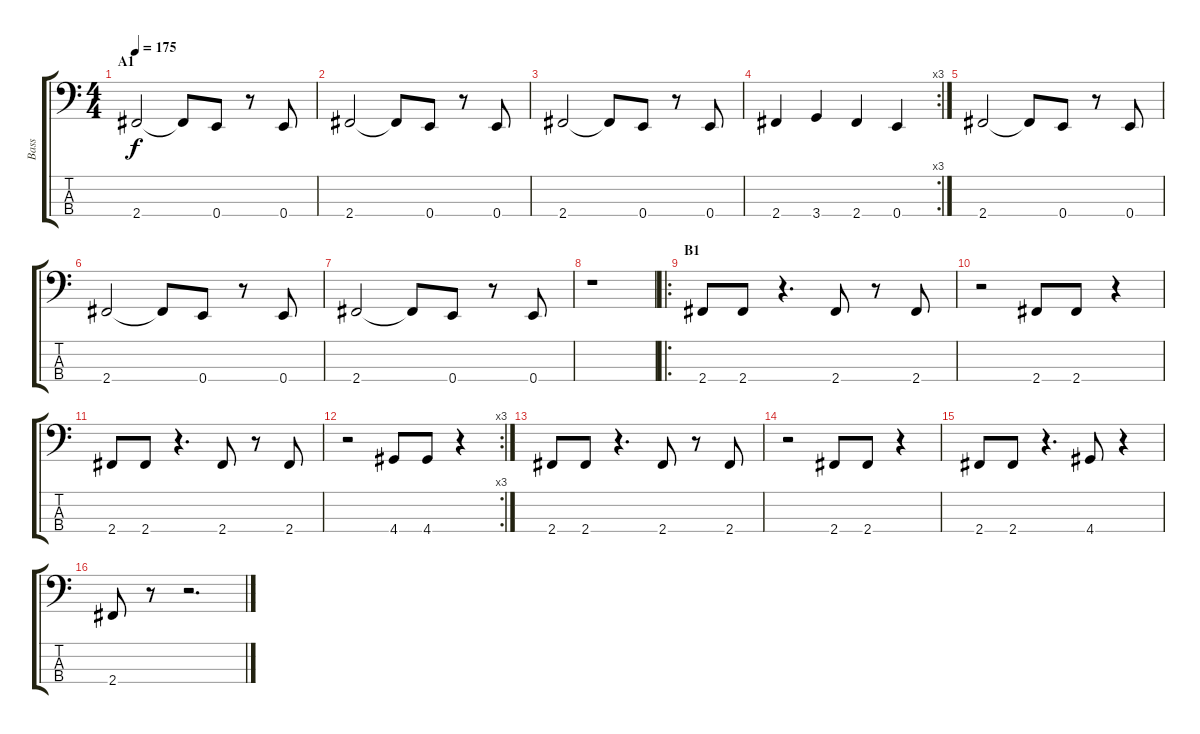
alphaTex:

\track ("Bass" "Bass") {instrument electricbasspick}
\staff {score tabs}
\tuning (G2 D2 A1 E1) {hide}
\ts (4 4)
\section ("" "A1")
\tempo 175
\clef f4
\ks c
2.4.2{dy f instrument electricbasspick} 2.4{t}.8 0.4.8 r.8 0.4.8 |
2.4.2 2.4{t}.8 0.4.8 r.8 0.4.8 |
2.4.2 2.4{t}.8 0.4.8 r.8 0.4.8 |
\rc 3
2.4.4 3.4.4 2.4.4 0.4.4 |
2.4.2 2.4{t}.8 0.4.8 r.8 0.4.8 |
2.4.2 2.4{t}.8 0.4.8 r.8 0.4.8 |
2.4.2 2.4{t}.8 0.4.8 r.8 0.4.8 |
r.1 |
\ro
\section ("" "B1")
2.4.8 2.4.8 r.4{d} 2.4.8 r.8 2.4.8 |
r.2 2.4.8 2.4.8 r.4 |
2.4.8 2.4.8 r.4{d} 2.4.8 r.8 2.4.8 |
\rc 3
r.2 4.4.8 4.4.8 r.4 |
2.4.8 2.4.8 r.4{d} 2.4.8 r.8 2.4.8 |
r.2 2.4.8 2.4.8 r.4 |
2.4.8 2.4.8 r.4{d} 4.4.8 r.4 |
2.4.8 r.8 r.2{d}
